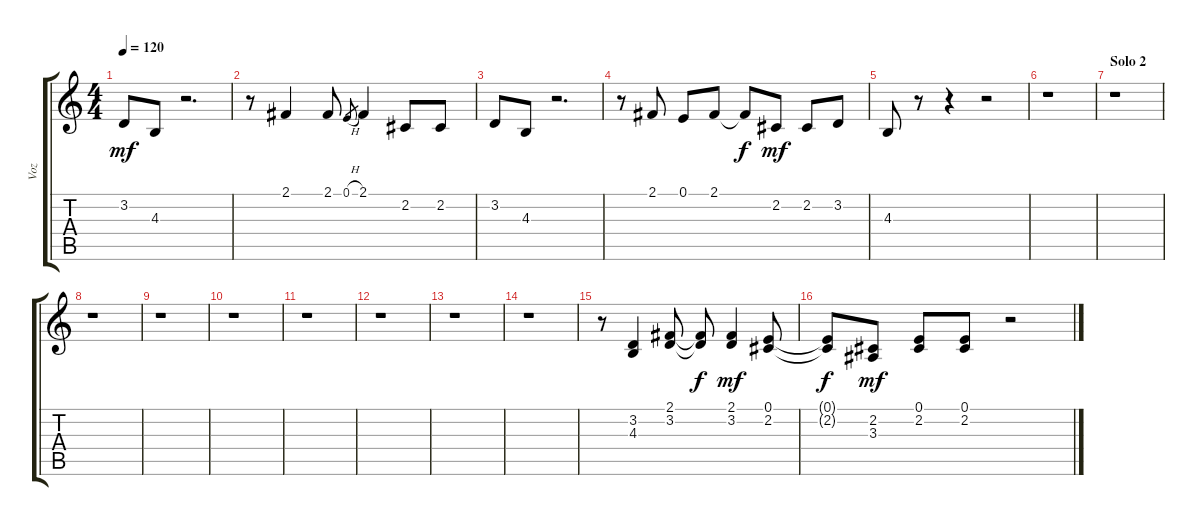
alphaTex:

\track ("Voz" "Voz") {instrument harmonica}
\staff {score tabs}
\tuning (E4 B3 G3 D3 A2 E2) {hide}
\ts (4 4)
\tempo 120
\clef g2
\ks c
3.2.8{dy mf} 4.3.8 r.2{d} |
r.8 2.1.4 2.1.8 0.1{h}.8{gr} 2.1.4 2.2.8 2.2.8 |
3.2.8 4.3.8 r.2{d} |
r.8 2.1.8 0.1.8 2.1.8 2.1{t}.8{dy f} 2.2.8{dy mf} 2.2.8 3.2.8 |
4.3.8 r.8 r.4 r.2 |
r.1 |
\section ("" "Solo 2")
r.1 |
r.1 |
r.1 |
r.1 |
r.1 |
r.1 |
r.1 |
r.1 |
r.8 (3.2 4.3).4 (2.1 3.2).8 (2.1{t} 3.2{t}).8{dy f} (2.1 3.2).4{dy mf} (0.1 2.2).8 |
(0.1{t} 2.2{t}).8{dy f} (2.2 3.3).8{dy mf} (0.1 2.2).8 (0.1 2.2).8 r.2
